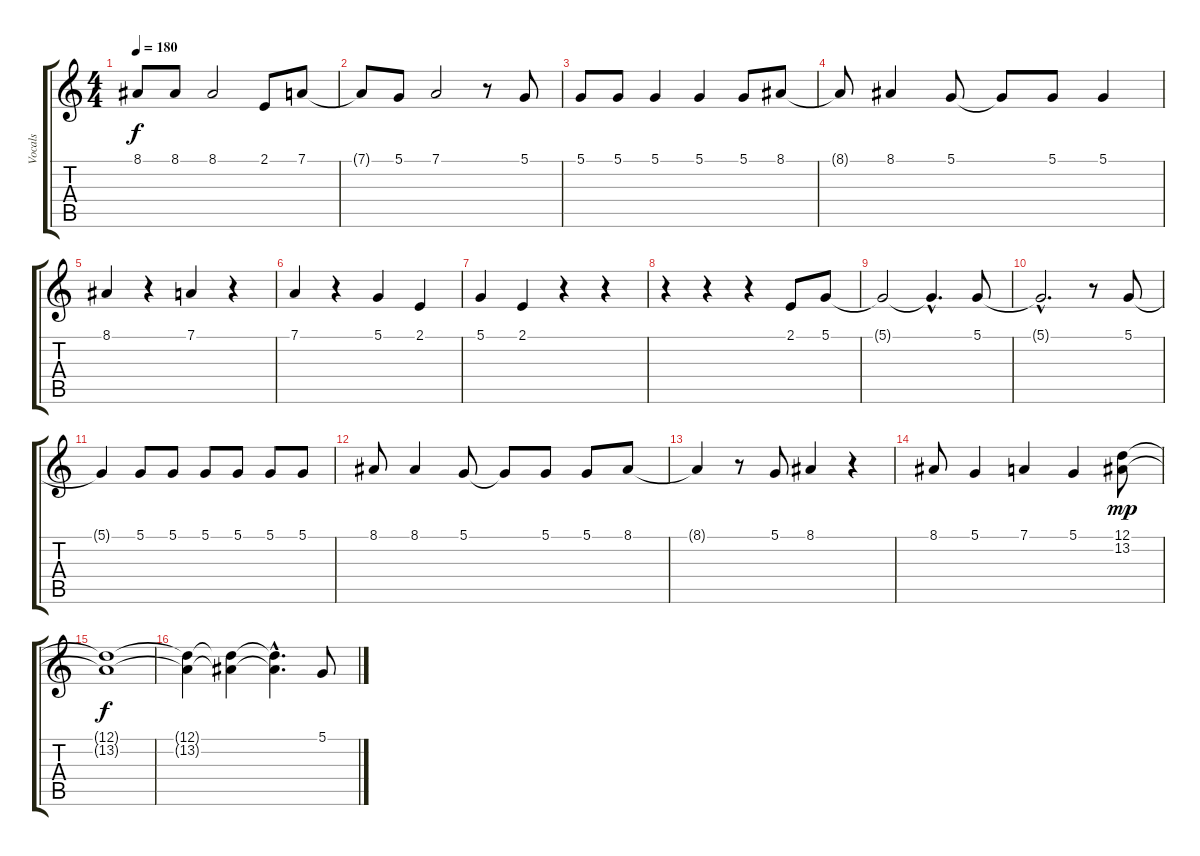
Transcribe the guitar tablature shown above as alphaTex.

\track ("Vocals" "Vocals") {instrument harmonica}
\staff {score tabs}
\tuning (D4 A3 F3 C3 G2 D2) {hide}
\ts (4 4)
\tempo 180
\clef g2
\ks c
8.1{t}.8{dy f} 8.1.8 8.1.2 2.1.8 7.1.8 |
7.1{t}.8 5.1.8 7.1.2 r.8 5.1.8 |
5.1.8 5.1.8 5.1.4 5.1.4 5.1.8 8.1.8 |
8.1{t}.8 8.1.4 5.1.8 5.1{t}.8 5.1.8 5.1.4 |
8.1.4 r.4 7.1.4 r.4 |
7.1.4 r.4 5.1.4 2.1.4 |
5.1.4 2.1.4 r.4 r.4 |
r.4 r.4 r.4 2.1.8 5.1.8 |
5.1{t}.2 5.1{hac t}.4{d} 5.1.8 |
5.1{hac t}.2{d} r.8 5.1.8 |
5.1{t}.4 5.1.8 5.1.8 5.1.8 5.1.8 5.1.8 5.1.8 |
8.1.8 8.1.4 5.1.8 5.1{t}.8 5.1.8 5.1.8 8.1.8 |
8.1{t}.4 r.8 5.1.8 8.1.4 r.4 |
8.1.8 5.1.4 7.1.4 5.1.4 (12.1 13.2).8{dy mp} |
(12.1{t} 13.2{t}).1{dy f} |
(12.1{t} 13.2{t}).4 (12.1{t} 13.2{t}).4 (12.1{hac t} 13.2{hac t}).4{d} 5.1.8
